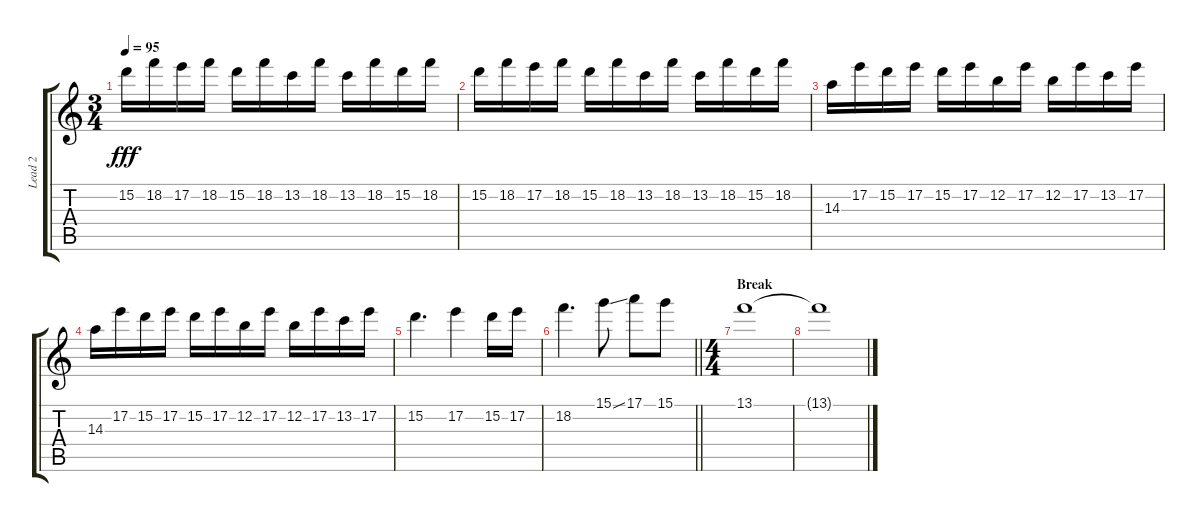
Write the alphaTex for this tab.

\track ("Lead 2" "Lead 2") {instrument distortionguitar}
\staff {score tabs}
\tuning (E4 B3 G3 D3 A2 D2) {hide}
\ts (3 4)
\tempo 95
\clef g2
\ks c
15.2.16{dy fff} 18.2.16 17.2.16 18.2.16 15.2.16 18.2.16 13.2.16 18.2.16 13.2.16 18.2.16 15.2.16 18.2.16 |
15.2.16 18.2.16 17.2.16 18.2.16 15.2.16 18.2.16 13.2.16 18.2.16 13.2.16 18.2.16 15.2.16 18.2.16 |
14.3.16 17.2.16 15.2.16 17.2.16 15.2.16 17.2.16 12.2.16 17.2.16 12.2.16 17.2.16 13.2.16 17.2.16 |
14.3.16 17.2.16 15.2.16 17.2.16 15.2.16 17.2.16 12.2.16 17.2.16 12.2.16 17.2.16 13.2.16 17.2.16 |
15.2.4{d} 17.2.4 15.2.16 17.2.16 |
\barLineRight lightlight
18.2.4{d} 15.1{ss}.8 17.1.8 15.1.8 |
\ts (4 4)
\section ("" "Break")
13.1.1{volume 3} |
13.1{t}.1
